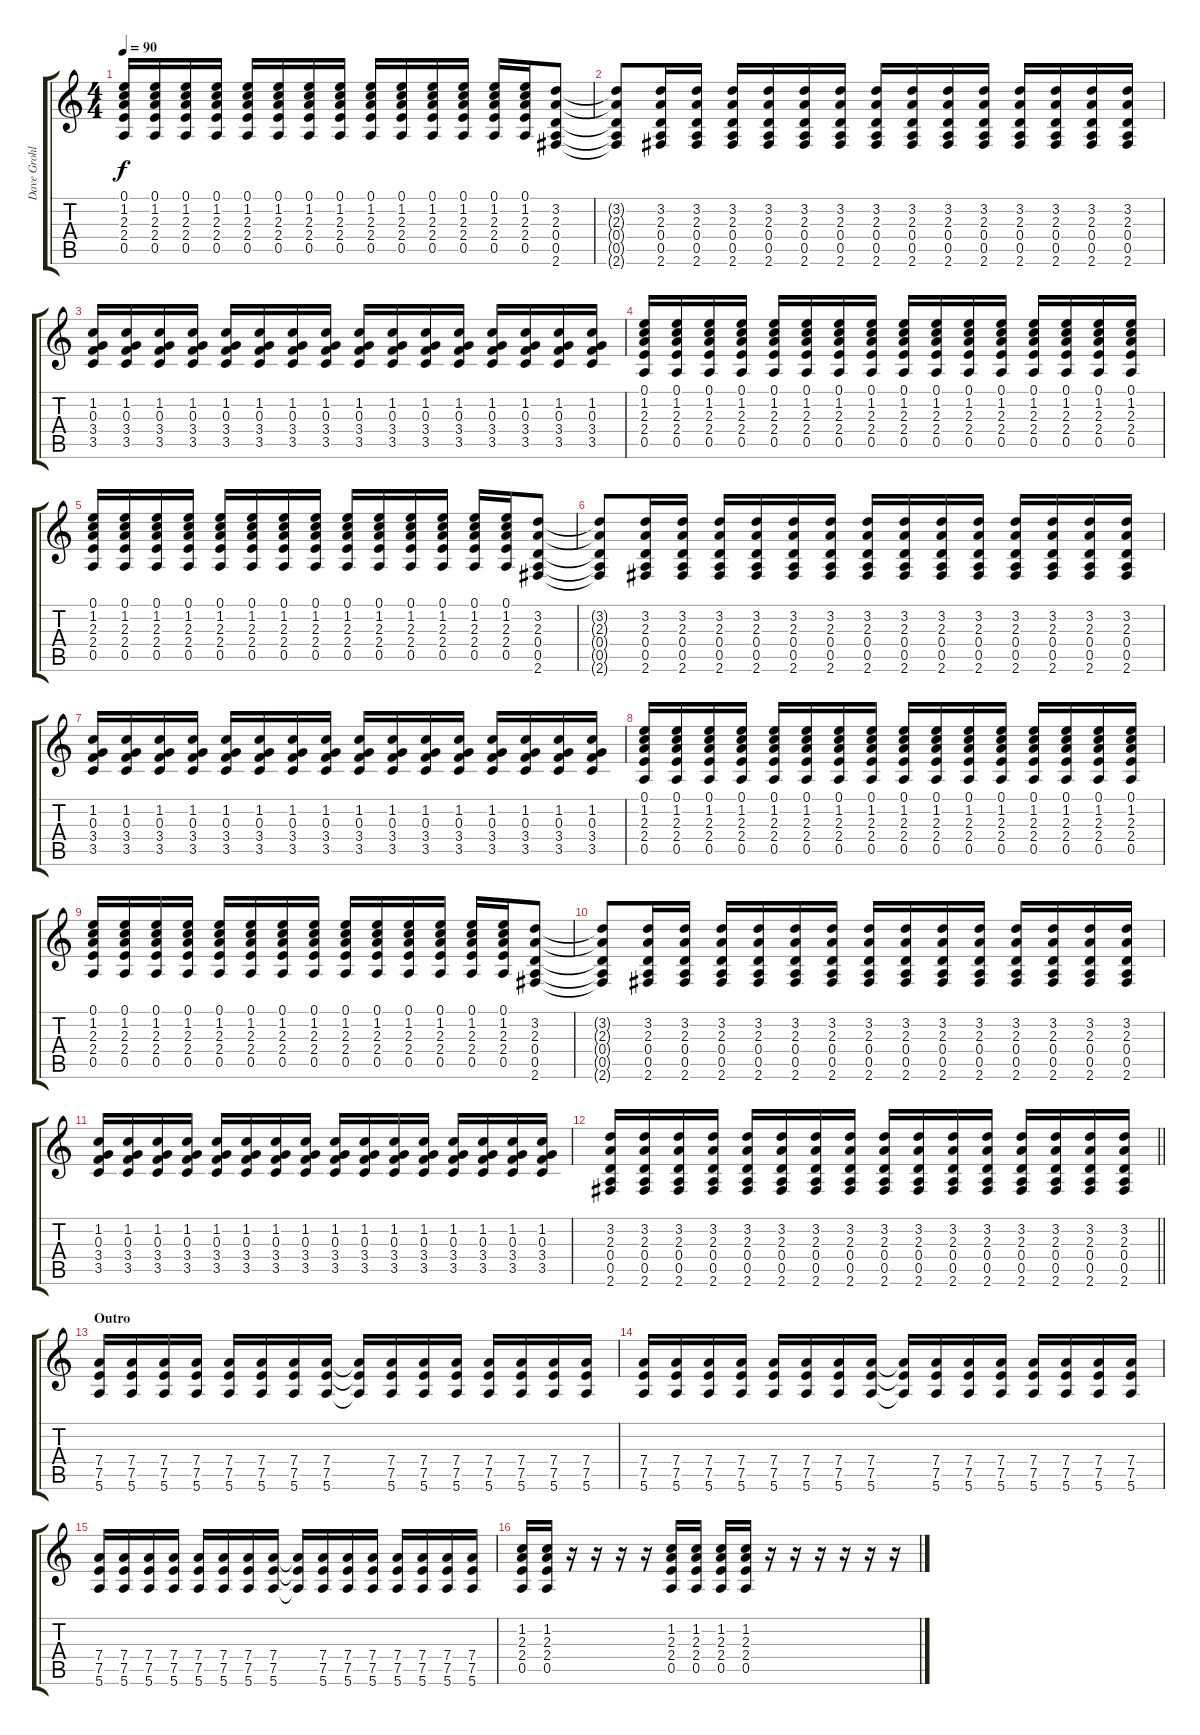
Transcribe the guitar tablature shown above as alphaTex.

\track ("Dave Grohl (Rhythm Guitar)" "Dave Grohl") {instrument distortionguitar}
\staff {score tabs}
\tuning (E4 B3 G3 D3 A2 E2) {hide}
\ts (4 4)
\tempo 90
\clef g2
\ks c
(0.1 1.2 2.3 2.4 0.5).16{dy f} (0.1 1.2 2.3 2.4 0.5).16 (0.1 1.2 2.3 2.4 0.5).16 (0.1 1.2 2.3 2.4 0.5).16 (0.1 1.2 2.3 2.4 0.5).16 (0.1 1.2 2.3 2.4 0.5).16 (0.1 1.2 2.3 2.4 0.5).16 (0.1 1.2 2.3 2.4 0.5).16 (0.1 1.2 2.3 2.4 0.5).16 (0.1 1.2 2.3 2.4 0.5).16 (0.1 1.2 2.3 2.4 0.5).16 (0.1 1.2 2.3 2.4 0.5).16 (0.1 1.2 2.3 2.4 0.5).16 (0.1 1.2 2.3 2.4 0.5).16 (3.2 2.3 0.4 0.5 2.6).8 |
(3.2{t} 2.3{t} 0.4{t} 0.5{t} 2.6{t}).8 (3.2 2.3 0.4 0.5 2.6).16 (3.2 2.3 0.4 0.5 2.6).16 (3.2 2.3 0.4 0.5 2.6).16 (3.2 2.3 0.4 0.5 2.6).16 (3.2 2.3 0.4 0.5 2.6).16 (3.2 2.3 0.4 0.5 2.6).16 (3.2 2.3 0.4 0.5 2.6).16 (3.2 2.3 0.4 0.5 2.6).16 (3.2 2.3 0.4 0.5 2.6).16 (3.2 2.3 0.4 0.5 2.6).16 (3.2 2.3 0.4 0.5 2.6).16 (3.2 2.3 0.4 0.5 2.6).16 (3.2 2.3 0.4 0.5 2.6).16 (3.2 2.3 0.4 0.5 2.6).16 |
(1.2 0.3 3.4 3.5).16 (1.2 0.3 3.4 3.5).16 (1.2 0.3 3.4 3.5).16 (1.2 0.3 3.4 3.5).16 (1.2 0.3 3.4 3.5).16 (1.2 0.3 3.4 3.5).16 (1.2 0.3 3.4 3.5).16 (1.2 0.3 3.4 3.5).16 (1.2 0.3 3.4 3.5).16 (1.2 0.3 3.4 3.5).16 (1.2 0.3 3.4 3.5).16 (1.2 0.3 3.4 3.5).16 (1.2 0.3 3.4 3.5).16 (1.2 0.3 3.4 3.5).16 (1.2 0.3 3.4 3.5).16 (1.2 0.3 3.4 3.5).16 |
(0.1 1.2 2.3 2.4 0.5).16 (0.1 1.2 2.3 2.4 0.5).16 (0.1 1.2 2.3 2.4 0.5).16 (0.1 1.2 2.3 2.4 0.5).16 (0.1 1.2 2.3 2.4 0.5).16 (0.1 1.2 2.3 2.4 0.5).16 (0.1 1.2 2.3 2.4 0.5).16 (0.1 1.2 2.3 2.4 0.5).16 (0.1 1.2 2.3 2.4 0.5).16 (0.1 1.2 2.3 2.4 0.5).16 (0.1 1.2 2.3 2.4 0.5).16 (0.1 1.2 2.3 2.4 0.5).16 (0.1 1.2 2.3 2.4 0.5).16 (0.1 1.2 2.3 2.4 0.5).16 (0.1 1.2 2.3 2.4 0.5).16 (0.1 1.2 2.3 2.4 0.5).16 |
(0.1 1.2 2.3 2.4 0.5).16 (0.1 1.2 2.3 2.4 0.5).16 (0.1 1.2 2.3 2.4 0.5).16 (0.1 1.2 2.3 2.4 0.5).16 (0.1 1.2 2.3 2.4 0.5).16 (0.1 1.2 2.3 2.4 0.5).16 (0.1 1.2 2.3 2.4 0.5).16 (0.1 1.2 2.3 2.4 0.5).16 (0.1 1.2 2.3 2.4 0.5).16 (0.1 1.2 2.3 2.4 0.5).16 (0.1 1.2 2.3 2.4 0.5).16 (0.1 1.2 2.3 2.4 0.5).16 (0.1 1.2 2.3 2.4 0.5).16 (0.1 1.2 2.3 2.4 0.5).16 (3.2 2.3 0.4 0.5 2.6).8 |
(3.2{t} 2.3{t} 0.4{t} 0.5{t} 2.6{t}).8 (3.2 2.3 0.4 0.5 2.6).16 (3.2 2.3 0.4 0.5 2.6).16 (3.2 2.3 0.4 0.5 2.6).16 (3.2 2.3 0.4 0.5 2.6).16 (3.2 2.3 0.4 0.5 2.6).16 (3.2 2.3 0.4 0.5 2.6).16 (3.2 2.3 0.4 0.5 2.6).16 (3.2 2.3 0.4 0.5 2.6).16 (3.2 2.3 0.4 0.5 2.6).16 (3.2 2.3 0.4 0.5 2.6).16 (3.2 2.3 0.4 0.5 2.6).16 (3.2 2.3 0.4 0.5 2.6).16 (3.2 2.3 0.4 0.5 2.6).16 (3.2 2.3 0.4 0.5 2.6).16 |
(1.2 0.3 3.4 3.5).16 (1.2 0.3 3.4 3.5).16 (1.2 0.3 3.4 3.5).16 (1.2 0.3 3.4 3.5).16 (1.2 0.3 3.4 3.5).16 (1.2 0.3 3.4 3.5).16 (1.2 0.3 3.4 3.5).16 (1.2 0.3 3.4 3.5).16 (1.2 0.3 3.4 3.5).16 (1.2 0.3 3.4 3.5).16 (1.2 0.3 3.4 3.5).16 (1.2 0.3 3.4 3.5).16 (1.2 0.3 3.4 3.5).16 (1.2 0.3 3.4 3.5).16 (1.2 0.3 3.4 3.5).16 (1.2 0.3 3.4 3.5).16 |
(0.1 1.2 2.3 2.4 0.5).16 (0.1 1.2 2.3 2.4 0.5).16 (0.1 1.2 2.3 2.4 0.5).16 (0.1 1.2 2.3 2.4 0.5).16 (0.1 1.2 2.3 2.4 0.5).16 (0.1 1.2 2.3 2.4 0.5).16 (0.1 1.2 2.3 2.4 0.5).16 (0.1 1.2 2.3 2.4 0.5).16 (0.1 1.2 2.3 2.4 0.5).16 (0.1 1.2 2.3 2.4 0.5).16 (0.1 1.2 2.3 2.4 0.5).16 (0.1 1.2 2.3 2.4 0.5).16 (0.1 1.2 2.3 2.4 0.5).16 (0.1 1.2 2.3 2.4 0.5).16 (0.1 1.2 2.3 2.4 0.5).16 (0.1 1.2 2.3 2.4 0.5).16 |
(0.1 1.2 2.3 2.4 0.5).16 (0.1 1.2 2.3 2.4 0.5).16 (0.1 1.2 2.3 2.4 0.5).16 (0.1 1.2 2.3 2.4 0.5).16 (0.1 1.2 2.3 2.4 0.5).16 (0.1 1.2 2.3 2.4 0.5).16 (0.1 1.2 2.3 2.4 0.5).16 (0.1 1.2 2.3 2.4 0.5).16 (0.1 1.2 2.3 2.4 0.5).16 (0.1 1.2 2.3 2.4 0.5).16 (0.1 1.2 2.3 2.4 0.5).16 (0.1 1.2 2.3 2.4 0.5).16 (0.1 1.2 2.3 2.4 0.5).16 (0.1 1.2 2.3 2.4 0.5).16 (3.2 2.3 0.4 0.5 2.6).8 |
(3.2{t} 2.3{t} 0.4{t} 0.5{t} 2.6{t}).8 (3.2 2.3 0.4 0.5 2.6).16 (3.2 2.3 0.4 0.5 2.6).16 (3.2 2.3 0.4 0.5 2.6).16 (3.2 2.3 0.4 0.5 2.6).16 (3.2 2.3 0.4 0.5 2.6).16 (3.2 2.3 0.4 0.5 2.6).16 (3.2 2.3 0.4 0.5 2.6).16 (3.2 2.3 0.4 0.5 2.6).16 (3.2 2.3 0.4 0.5 2.6).16 (3.2 2.3 0.4 0.5 2.6).16 (3.2 2.3 0.4 0.5 2.6).16 (3.2 2.3 0.4 0.5 2.6).16 (3.2 2.3 0.4 0.5 2.6).16 (3.2 2.3 0.4 0.5 2.6).16 |
(1.2 0.3 3.4 3.5).16 (1.2 0.3 3.4 3.5).16 (1.2 0.3 3.4 3.5).16 (1.2 0.3 3.4 3.5).16 (1.2 0.3 3.4 3.5).16 (1.2 0.3 3.4 3.5).16 (1.2 0.3 3.4 3.5).16 (1.2 0.3 3.4 3.5).16 (1.2 0.3 3.4 3.5).16 (1.2 0.3 3.4 3.5).16 (1.2 0.3 3.4 3.5).16 (1.2 0.3 3.4 3.5).16 (1.2 0.3 3.4 3.5).16 (1.2 0.3 3.4 3.5).16 (1.2 0.3 3.4 3.5).16 (1.2 0.3 3.4 3.5).16 |
\barLineRight lightlight
(3.2 2.3 0.4 0.5 2.6).16 (3.2 2.3 0.4 0.5 2.6).16 (3.2 2.3 0.4 0.5 2.6).16 (3.2 2.3 0.4 0.5 2.6).16 (3.2 2.3 0.4 0.5 2.6).16 (3.2 2.3 0.4 0.5 2.6).16 (3.2 2.3 0.4 0.5 2.6).16 (3.2 2.3 0.4 0.5 2.6).16 (3.2 2.3 0.4 0.5 2.6).16 (3.2 2.3 0.4 0.5 2.6).16 (3.2 2.3 0.4 0.5 2.6).16 (3.2 2.3 0.4 0.5 2.6).16 (3.2 2.3 0.4 0.5 2.6).16 (3.2 2.3 0.4 0.5 2.6).16 (3.2 2.3 0.4 0.5 2.6).16 (3.2 2.3 0.4 0.5 2.6).16 |
\section ("" "Outro")
(7.4 7.5 5.6).16 (7.4 7.5 5.6).16 (7.4 7.5 5.6).16 (7.4 7.5 5.6).16 (7.4 7.5 5.6).16 (7.4 7.5 5.6).16 (7.4 7.5 5.6).16 (7.4 7.5 5.6).16 (7.4{t} 7.5{t} 5.6{t}).16 (7.4 7.5 5.6).16 (7.4 7.5 5.6).16 (7.4 7.5 5.6).16 (7.4 7.5 5.6).16 (7.4 7.5 5.6).16 (7.4 7.5 5.6).16 (7.4 7.5 5.6).16 |
(7.4 7.5 5.6).16 (7.4 7.5 5.6).16 (7.4 7.5 5.6).16 (7.4 7.5 5.6).16 (7.4 7.5 5.6).16 (7.4 7.5 5.6).16 (7.4 7.5 5.6).16 (7.4 7.5 5.6).16 (7.4{t} 7.5{t} 5.6{t}).16 (7.4 7.5 5.6).16 (7.4 7.5 5.6).16 (7.4 7.5 5.6).16 (7.4 7.5 5.6).16 (7.4 7.5 5.6).16 (7.4 7.5 5.6).16 (7.4 7.5 5.6).16 |
(7.4 7.5 5.6).16 (7.4 7.5 5.6).16 (7.4 7.5 5.6).16 (7.4 7.5 5.6).16 (7.4 7.5 5.6).16 (7.4 7.5 5.6).16 (7.4 7.5 5.6).16 (7.4 7.5 5.6).16 (7.4{t} 7.5{t} 5.6{t}).16 (7.4 7.5 5.6).16 (7.4 7.5 5.6).16 (7.4 7.5 5.6).16 (7.4 7.5 5.6).16 (7.4 7.5 5.6).16 (7.4 7.5 5.6).16 (7.4 7.5 5.6).16 |
(1.2 2.3 2.4 0.5).16 (1.2 2.3 2.4 0.5).16 r.16 r.16 r.16 r.16 (1.2 2.3 2.4 0.5).16 (1.2 2.3 2.4 0.5).16 (1.2 2.3 2.4 0.5).16 (1.2 2.3 2.4 0.5).16 r.16 r.16 r.16 r.16 r.16 r.16
